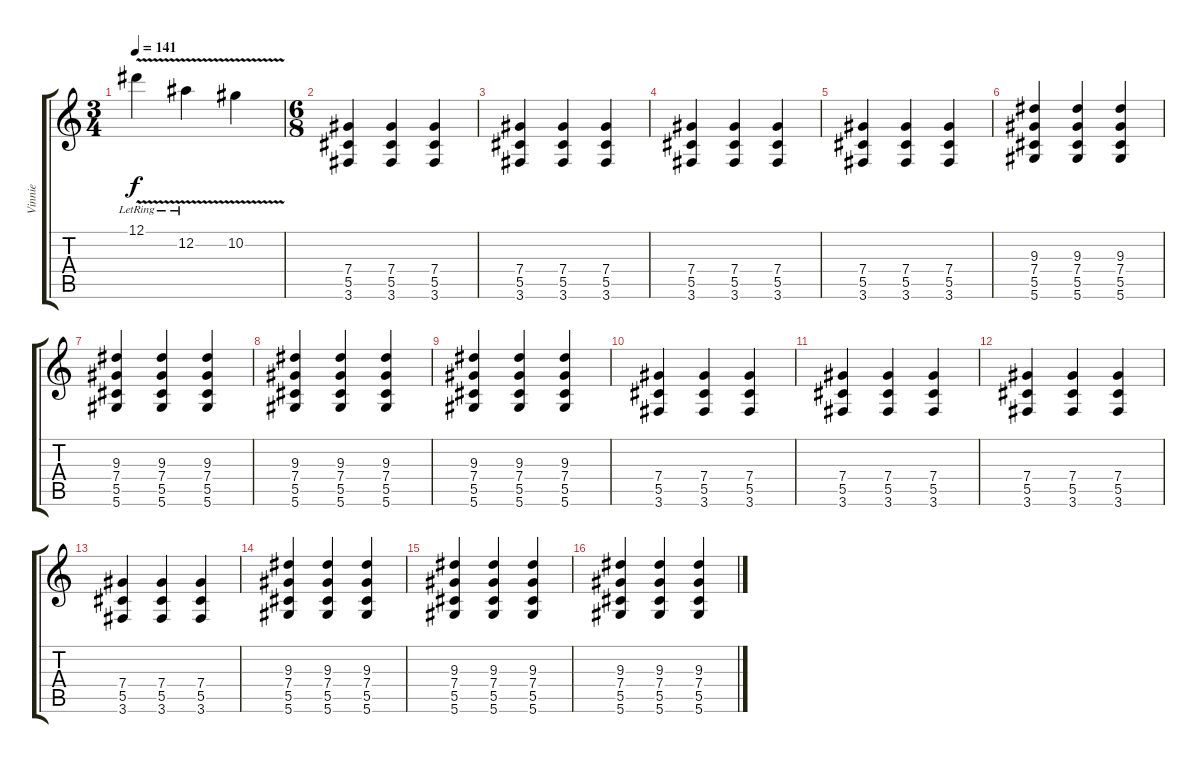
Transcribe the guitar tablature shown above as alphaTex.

\track ("Vinnie" "Vinnie") {instrument electricguitarclean}
\staff {score tabs}
\tuning (Eb4 Bb3 Gb3 Db3 Ab2 Eb2) {hide}
\ts (3 4)
\tempo 141
\clef g2
\ks c
12.1{v lr}.4{dy f} 12.2{v lr}.4 10.2{v}.4 |
\ts (6 8)
(7.4 5.5 3.6).4 (7.4 5.5 3.6).4 (7.4 5.5 3.6).4 |
(7.4 5.5 3.6).4 (7.4 5.5 3.6).4 (7.4 5.5 3.6).4 |
(7.4 5.5 3.6).4 (7.4 5.5 3.6).4 (7.4 5.5 3.6).4 |
(7.4 5.5 3.6).4 (7.4 5.5 3.6).4 (7.4 5.5 3.6).4 |
(9.3 7.4 5.5 5.6).4 (9.3 7.4 5.5 5.6).4 (9.3 7.4 5.5 5.6).4 |
(9.3 7.4 5.5 5.6).4 (9.3 7.4 5.5 5.6).4 (9.3 7.4 5.5 5.6).4 |
(9.3 7.4 5.5 5.6).4 (9.3 7.4 5.5 5.6).4 (9.3 7.4 5.5 5.6).4 |
(9.3 7.4 5.5 5.6).4 (9.3 7.4 5.5 5.6).4 (9.3 7.4 5.5 5.6).4 |
(7.4 5.5 3.6).4 (7.4 5.5 3.6).4 (7.4 5.5 3.6).4 |
(7.4 5.5 3.6).4 (7.4 5.5 3.6).4 (7.4 5.5 3.6).4 |
(7.4 5.5 3.6).4 (7.4 5.5 3.6).4 (7.4 5.5 3.6).4 |
(7.4 5.5 3.6).4 (7.4 5.5 3.6).4 (7.4 5.5 3.6).4 |
(9.3 7.4 5.5 5.6).4 (9.3 7.4 5.5 5.6).4 (9.3 7.4 5.5 5.6).4 |
(9.3 7.4 5.5 5.6).4 (9.3 7.4 5.5 5.6).4 (9.3 7.4 5.5 5.6).4 |
(9.3 7.4 5.5 5.6).4 (9.3 7.4 5.5 5.6).4 (9.3 7.4 5.5 5.6).4
